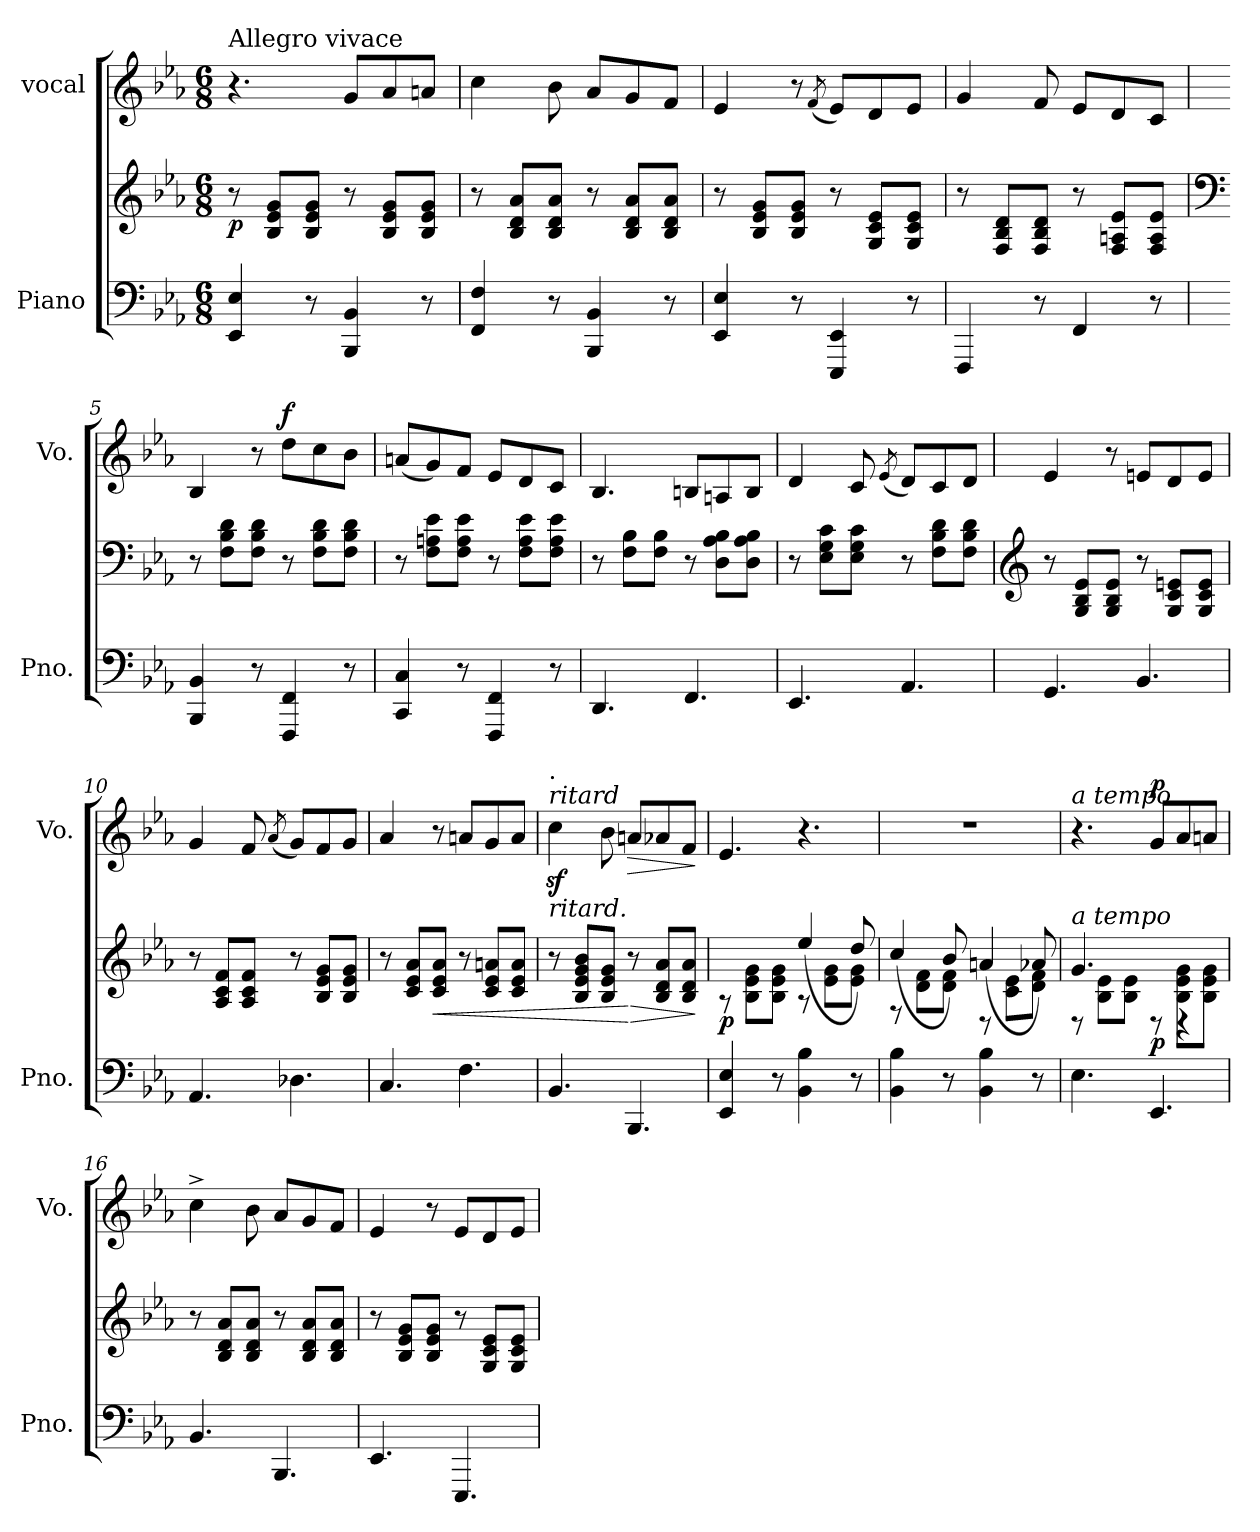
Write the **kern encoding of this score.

**kern	**kern	**dynam	**kern	**dynam
*part2	*part2	*part2	*part1	*part1
*staff3	*staff2	*staff2/3	*staff1	*staff1
*I"Piano	*	*	*I"vocal	*
*I'Pno.	*	*	*I'Vo.	*
*clefF4	*clefG2	*	*clefG2	*
*k[b-e-a-]	*k[b-e-a-]	*	*k[b-e-a-]	*
*M6/8	*M6/8	*	*M6/8	*
=1	=1	=1	=1	=1
!	!	!	!LO:TX:a:t=Allegro vivace	!
!	!	!LO:DY:b	!	!
4EE-/ 4E-/	8r	p	4.r	.
.	8B-/ 8e-/ 8g/L	.	.	.
8r	8B-/ 8e-/ 8g/J	.	.	.
4BBB-/ 4BB-/	8r	.	8g/L	.
.	8B-/ 8e-/ 8g/L	.	8a-/	.
8r	8B-/ 8e-/ 8g/J	.	8an/J	.
=2	=2	=2	=2	=2
4FF/ 4F/	8r	.	4cc\	.
.	8B-/ 8d/ 8a-/L	.	.	.
8r	8B-/ 8d/ 8a-/J	.	8b-\	.
4BBB-/ 4BB-/	8r	.	8a-/L	.
.	8B-/ 8d/ 8a-/L	.	8g/	.
8r	8B-/ 8d/ 8a-/J	.	8f/J	.
=3	=3	=3	=3	=3
4EE-/ 4E-/	8r	.	4e-/	.
.	8B-/ 8e-/ 8g/L	.	.	.
8r	8B-/ 8e-/ 8g/J	.	8r	.
.	.	.	(8qf/	.
4EEE-/ 4EE-/	8r	.	8e-/L)	.
.	8G/ 8c/ 8e-/L	.	8d/	.
8r	8G/ 8c/ 8e-/J	.	8e-/J	.
=4	=4	=4	=4	=4
4FFF/	8r	.	4g/	.
.	8F/ 8B-/ 8d/L	.	.	.
8r	8F/ 8B-/ 8d/J	.	8f/	.
4FF/	8r	.	8e-/L	.
.	8F/ 8An/ 8e-/L	.	8d/	.
8r	8F/ 8A/ 8e-/J	.	8c/J	.
!!LO:LB:g=z
=5	=5	=5	=5	=5
*	*clefF4	*	*	*
4BBB-/ 4BB-/	8r	.	4B-/	.
.	8F\ 8B-\ 8d\L	.	.	.
8r	8F\ 8B-\ 8d\J	.	8r	.
!	!	!	!	!LO:DY:a
4FFF/ 4FF/	8r	.	8dd\L	f
.	8F\ 8B-\ 8d\L	.	8cc\	.
8r	8F\ 8B-\ 8d\J	.	8b-\J	.
=6	=6	=6	=6	=6
4CC/ 4C/	8r	.	(8an/L	.
.	8F\ 8An\ 8e-\L	.	8g/)	.
8r	8F\ 8A\ 8e-\J	.	8f/J	.
4FFF/ 4FF/	8r	.	8e-/L	.
.	8F\ 8A\ 8e-\L	.	8d/	.
8r	8F\ 8A\ 8e-\J	.	8c/J	.
=7	=7	=7	=7	=7
4.DD/	8r	.	4.B-/	.
.	8F\ 8B-\L	.	.	.
.	8F\ 8B-\J	.	.	.
4.FF/	8r	.	8Bn/L	.
.	8D\ 8A-\ 8B-\L	.	8An/	.
.	8D\ 8A-\ 8B-\J	.	8B/J	.
=8	=8	=8	=8	=8
4.EE-/	8r	.	4d/	.
.	8E-\ 8G\ 8c\L	.	.	.
.	8E-\ 8G\ 8c\J	.	8c/	.
.	.	.	(8qe-/	.
4.AA-/	8r	.	8d/L)	.
.	8F\ 8B-\ 8d\L	.	8c/	.
.	8F\ 8B-\ 8d\J	.	8d/J	.
=9	=9	=9	=9	=9
*	*clefG2	*	*	*
4.GG/	8r	.	4e-/	.
.	8G/ 8B-/ 8e-/L	.	.	.
.	8G/ 8B-/ 8e-/J	.	8r	.
4.BB-/	8r	.	8en/L	.
.	8G/ 8c/ 8en/L	.	8d/	.
.	8G/ 8c/ 8e/J	.	8e/J	.
!!LO:LB:g=z
=10	=10	=10	=10	=10
4.AA-/	8r	.	4g/	.
.	8A-/ 8c/ 8f/L	.	.	.
.	8A-/ 8c/ 8f/J	.	8f/	.
.	.	.	(8qa-/	.
4.D-X\	8r	.	8g/L)	.
.	8B-/ 8e-/ 8g/L	.	8f/	.
.	8B-/ 8e-/ 8g/J	.	8g/J	.
=11	=11	=11	=11	=11
4.C/	8r	.	4a-/	.
.	8c/ 8e-/ 8a-/L	.	.	.
!	!	!LO:HP:b	!	!
.	8c/ 8e-/ 8a-/J	<	8r	.
4.F\	8r	.	8an/L	.
.	8c/ 8e-/ 8an/L	.	8g/	.
.	8c/ 8e-/ 8a/J	.	8a/J	.
=12	=12	=12	=12	=12
!	!	!	!LO:TX:a:i:t=ritard	!
!	!	!	!LO:TX:a:t=.	!
!	!LO:TX:a:i:t=ritard.	!	!	!
4.BB-/	8r	.	4ccz<\	.
.	8B-/ 8e-/ 8g/ 8b-/L	.	.	.
.	8B-/ 8e-/ 8g/J	.	8b-\	.
!	!	!LO:HP:n=1:b	!	!LO:HP:b
4.BBB-/	8r	[ >	8an/L	>
.	8B-/ 8d/ 8a-/L	.	8a-X/	.
.	8B-/ 8d/ 8a-/J	.	8f/J	.
.	.	]	.	]
=13	=13	=13	=13	=13
*	*^	*	*	*
!	!	!	!LO:DY:b	!	!
4EE-/ 4E-/	8rA	4.ryy	p	4.e-/	.
.	8B-\ 8e-\ 8g\L	.	.	.	.
8r	8B-\ 8e-\ 8g\J	.	.	.	.
4BB-\ 4B-\	8rA	(4ee-/	.	4.r	.
.	8e-\ 8g\L	.	.	.	.
8r	8e-\ 8g\J	8dd/)	.	.	.
!!LO:LB:g=z
=14	=14	=14	=14	=14	=14
4BB-\ 4B-\	8rF	(4cc/	.	2.r	.
.	8d\ 8f\L	.	.	.	.
8r	8d\ 8f\J	8b-/)	.	.	.
4BB-\ 4B-\	8rD	(4an/	.	.	.
.	8c\ 8e-\L	.	.	.	.
8r	8d\ 8f\J	8a-X/)	.	.	.
=15	=15	=15	=15	=15	=15
!	!	!	!	!LO:TX:a:i:t=a tempo	!
!	!LO:TX:a:i:t=a tempo	!	!	!	!
4.E-\	8rD	4.g/	.	4.r	.
.	8B-\ 8e-\L	.	.	.	.
.	8B-\ 8e-\J	.	.	.	.
!	!	!	!LO:DY:b	!	!LO:DY:a
4.EE-/	8rD	8ryy	p	8g/L	p
.	8B-\ 8e-\ 8g\L	4r	.	8a-/	.
.	8B-\ 8e-\ 8g\J	.	.	8an/J	.
*	*v	*v	*	*	*
=16	=16	=16	=16	=16
4.BB-/	8r	.	4cc^\	.
.	8B-/ 8d/ 8a-/L	.	.	.
.	8B-/ 8d/ 8a-/J	.	8b-\	.
4.BBB-/	8r	.	8a-/L	.
.	8B-/ 8d/ 8a-/L	.	8g/	.
.	8B-/ 8d/ 8a-/J	.	8f/J	.
=17	=17	=17	=17	=17
4.EE-/	8r	.	4e-/	.
.	8B-/ 8e-/ 8g/L	.	.	.
.	8B-/ 8e-/ 8g/J	.	8r	.
4.EEE-/	8r	.	8e-/L	.
.	8G/ 8c/ 8e-/L	.	8d/	.
.	8G/ 8c/ 8e-/J	.	8e-/J	.
=	=	=	=	=
*-	*-	*-	*-	*-
